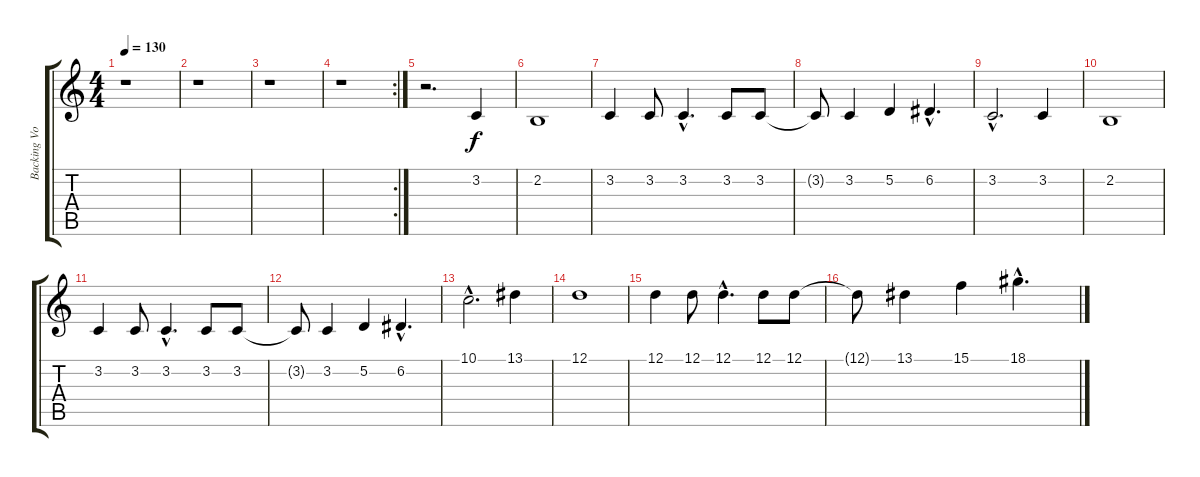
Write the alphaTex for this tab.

\track ("Backing Vocals" "Backing Vo") {instrument sitar}
\staff {score tabs}
\tuning (D4 A3 F3 C3 G2 C2) {hide}
\ts (4 4)
\tempo 130
\clef g2
\ks c
r.1{dy f} |
r.1 |
r.1 |
\rc 2
r.1 |
r.2{d} 3.2.4 |
2.2.1 |
3.2.4 3.2.8 3.2{hac}.4{d} 3.2.8 3.2.8 |
3.2{t}.8 3.2.4 5.2.4 6.2{hac}.4{d} |
3.2{hac}.2{d} 3.2.4 |
2.2.1 |
3.2.4 3.2.8 3.2{hac}.4{d} 3.2.8 3.2.8 |
3.2{t}.8 3.2.4 5.2.4 6.2{hac}.4{d} |
10.1{hac}.2{d} 13.1.4 |
12.1.1 |
12.1.4 12.1.8 12.1{hac}.4{d} 12.1.8 12.1.8 |
12.1{t}.8 13.1.4 15.1.4 18.1{hac}.4{d}
